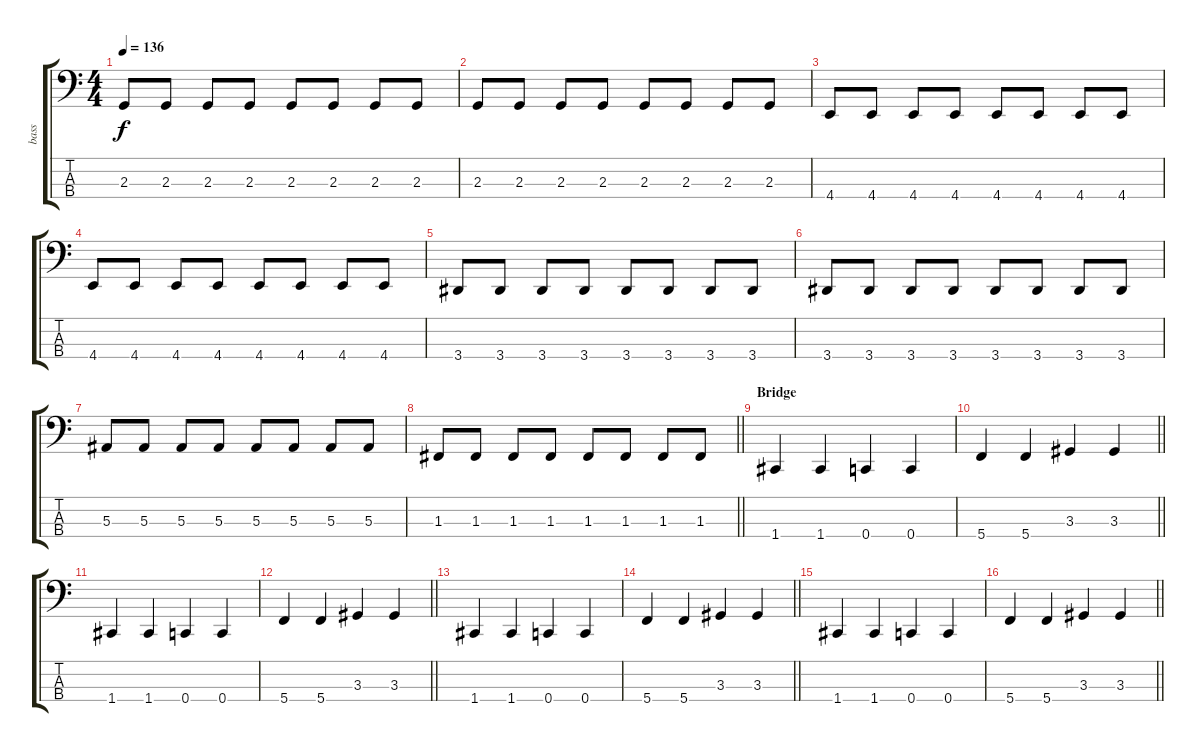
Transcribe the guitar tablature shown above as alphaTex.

\track ("bass" "bass") {instrument electricbasspick}
\staff {score tabs}
\tuning (Eb2 Bb1 F1 C1) {hide}
\ts (4 4)
\tempo 136
\clef f4
\ks c
2.3.8{dy f} 2.3.8 2.3.8 2.3.8 2.3.8 2.3.8 2.3.8 2.3.8 |
2.3.8 2.3.8 2.3.8 2.3.8 2.3.8 2.3.8 2.3.8 2.3.8 |
4.4.8 4.4.8 4.4.8 4.4.8 4.4.8 4.4.8 4.4.8 4.4.8 |
4.4.8 4.4.8 4.4.8 4.4.8 4.4.8 4.4.8 4.4.8 4.4.8 |
3.4.8 3.4.8 3.4.8 3.4.8 3.4.8 3.4.8 3.4.8 3.4.8 |
3.4.8 3.4.8 3.4.8 3.4.8 3.4.8 3.4.8 3.4.8 3.4.8 |
5.3.8 5.3.8 5.3.8 5.3.8 5.3.8 5.3.8 5.3.8 5.3.8 |
\barLineRight lightlight
1.3.8 1.3.8 1.3.8 1.3.8 1.3.8 1.3.8 1.3.8 1.3.8 |
\section ("" "Bridge")
1.4.4 1.4.4 0.4.4 0.4.4 |
\barLineRight lightlight
5.4.4 5.4.4 3.3.4 3.3.4 |
1.4.4 1.4.4 0.4.4 0.4.4 |
\barLineRight lightlight
5.4.4 5.4.4 3.3.4 3.3.4 |
1.4.4 1.4.4 0.4.4 0.4.4 |
\barLineRight lightlight
5.4.4 5.4.4 3.3.4 3.3.4 |
1.4.4 1.4.4 0.4.4 0.4.4 |
\barLineRight lightlight
5.4.4 5.4.4 3.3.4 3.3.4
